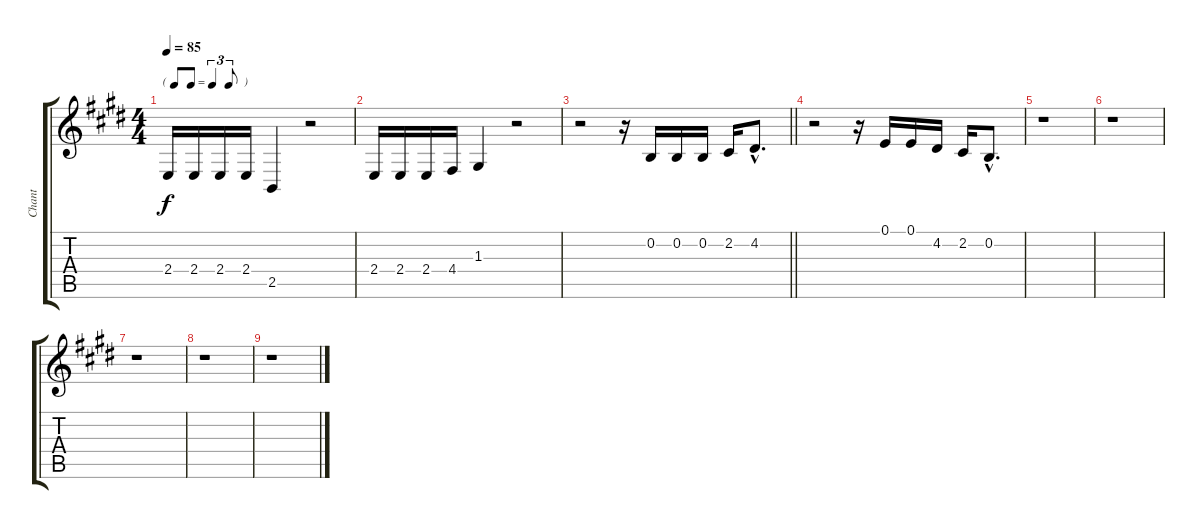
\track ("Chant" "Chant") {instrument accordion}
\staff {score tabs}
\tuning (E4 B3 G3 D3 A2 E2) {hide}
\ts (4 4)
\tf triplet8th
\tempo 85
\clef g2
\ks e
2.4.16{dy f} 2.4.16 2.4.16 2.4.16 2.5.4 r.2 |
2.4.16 2.4.16 2.4.16 4.4.16 1.3.4 r.2 |
\barLineRight lightlight
r.2 r.16 0.2.16 0.2.16 0.2.16 2.2.16 4.2{hac}.8{d} |
r.2 r.16 0.1.16 0.1.16 4.2.16 2.2.16 0.2{hac}.8{d} |
r.1 |
r.1 |
r.1 |
r.1 |
r.1
